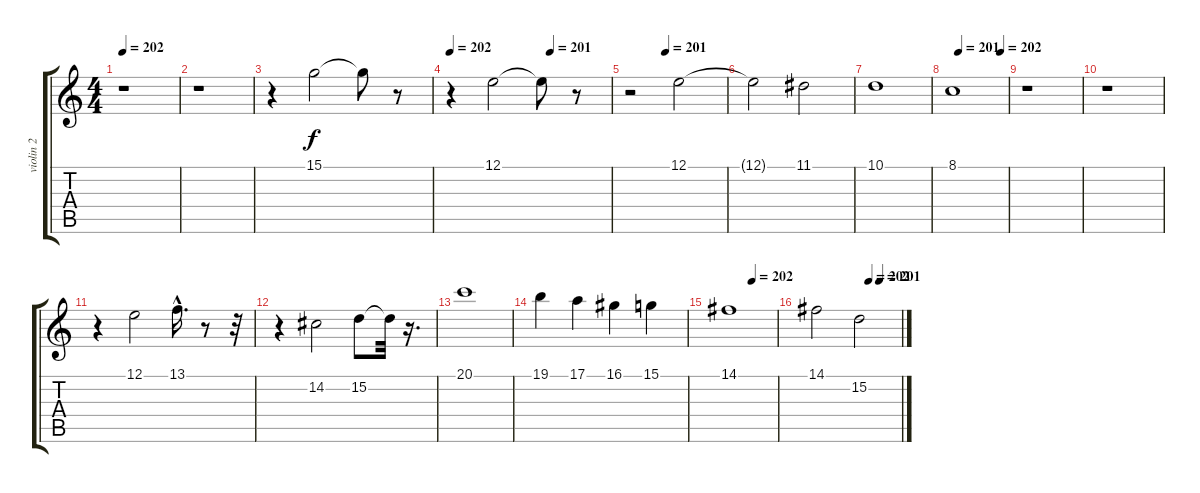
\track ("violin 2" "violin 2") {instrument stringensemble1}
\staff {score tabs}
\tuning (E4 B3 G3 D3 A2 E2) {hide}
\ts (4 4)
\tempo 202
\clef g2
\ks c
r.1{dy f} |
r.1 |
r.4 15.1.2 15.1{t}.8 r.8 |
\tempo 202
\tempo (201 0.625)
r.4 12.1.2 12.1{t}.8 r.8 |
\tempo (201 0.375)
r.2 12.1.2 |
12.1{t}.2 11.1.2 |
10.1.1 |
\tempo (201 0.125)
\tempo (202 0.875)
8.1.1 |
r.1 |
r.1 |
r.4 12.1.2 13.1{hac}.16{d} r.8 r.32 |
r.4 14.2.2 15.2.8 15.2{t}.32 r.16{d} |
20.1.1 |
19.1.4{instrument stringensemble1} 17.1.4 16.1.4 15.1.4 |
\tempo (202 0.5)
14.1.1 |
\tempo (202 0.625)
\tempo (201 0.75)
14.1.2 15.2.2
